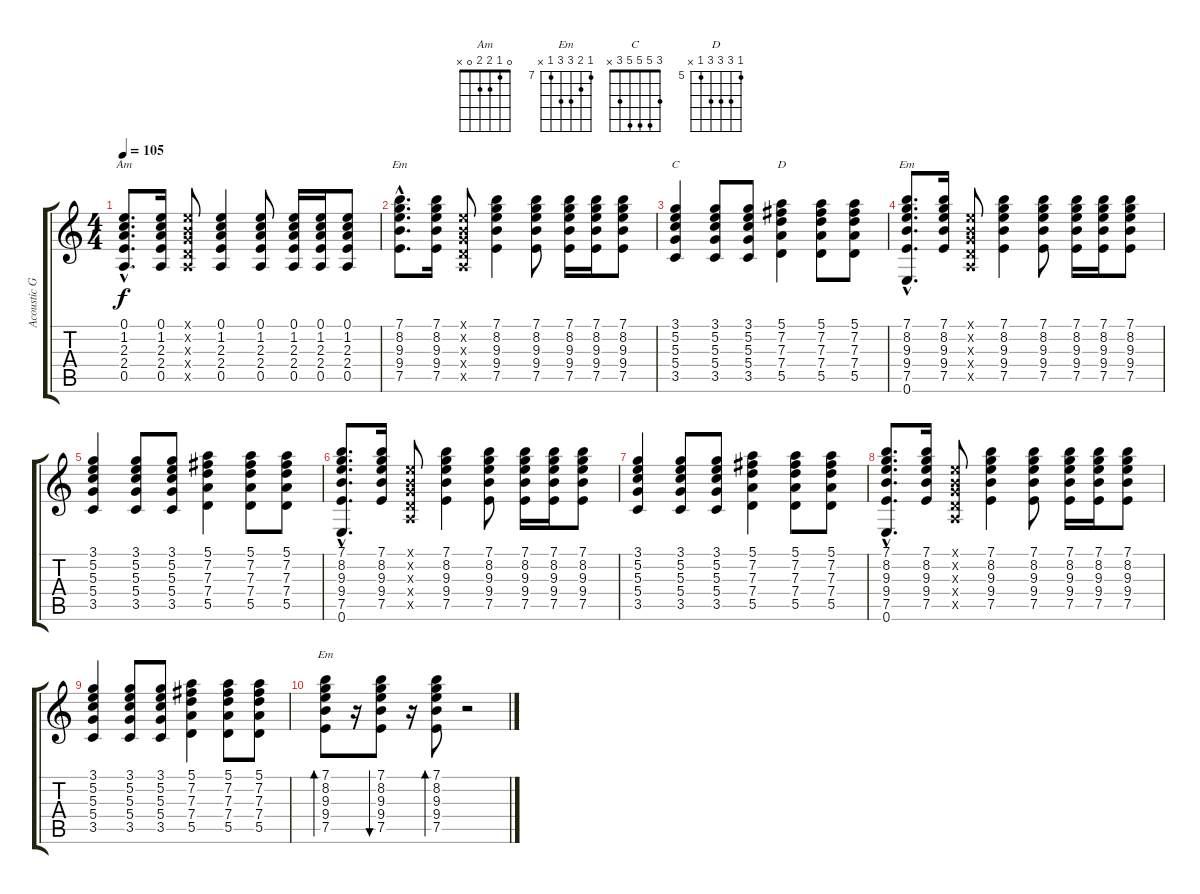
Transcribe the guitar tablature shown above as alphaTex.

\track ("Acoustic Guitar" "Acoustic G") {instrument acousticguitarsteel}
\staff {score tabs}
\tuning (E4 B3 G3 D3 A2 E2) {hide}
\chord ("Am" 0 1 2 2 0 x)
\chord ("Em" 0 0 0 2 2 0)
\chord ("C" 3 5 5 5 3 x)
\chord ("D" 5 7 7 7 5 x) {firstfret 5}
\chord ("Em" 7 8 9 9 7 0) {firstfret 7}
\chord ("Em" 7 8 9 9 7 x) {firstfret 7}
\ts (4 4)
\tempo 105
\clef g2
\ks c
(0.1{hac} 1.2{hac} 2.3{hac} 2.4{hac} 0.5{hac}).8{d ch "Am" dy f} (0.1 1.2 2.3 2.4 0.5).16 (0.1{x} 0.2{x} 0.3{x} 0.4{x} 0.5{x}).8 (0.1 1.2 2.3 2.4 0.5).4 (0.1 1.2 2.3 2.4 0.5).8 (0.1 1.2 2.3 2.4 0.5).16 (0.1 1.2 2.3 2.4 0.5).16 (0.1 1.2 2.3 2.4 0.5).8 |
(7.1{hac} 8.2{hac} 9.3{hac} 9.4{hac} 7.5{hac}).8{d ch "Em"} (7.1 8.2 9.3 9.4 7.5).16 (0.1{x} 0.2{x} 0.3{x} 0.4{x} 0.5{x}).8 (7.1 8.2 9.3 9.4 7.5).4 (7.1 8.2 9.3 9.4 7.5).8 (7.1 8.2 9.3 9.4 7.5).16 (7.1 8.2 9.3 9.4 7.5).16 (7.1 8.2 9.3 9.4 7.5).8 |
(3.1 5.2 5.3 5.4 3.5).4{ch "C"} (3.1 5.2 5.3 5.4 3.5).8 (3.1 5.2 5.3 5.4 3.5).8 (5.1 7.2 7.3 7.4 5.5).4{ch "D"} (5.1 7.2 7.3 7.4 5.5).8 (5.1 7.2 7.3 7.4 5.5).8 |
(7.1{hac} 8.2{hac} 9.3{hac} 9.4{hac} 7.5{hac} 0.6{hac}).8{d ch "Em"} (7.1 8.2 9.3 9.4 7.5).16 (0.1{x} 0.2{x} 0.3{x} 0.4{x} 0.5{x}).8 (7.1 8.2 9.3 9.4 7.5).4 (7.1 8.2 9.3 9.4 7.5).8 (7.1 8.2 9.3 9.4 7.5).16 (7.1 8.2 9.3 9.4 7.5).16 (7.1 8.2 9.3 9.4 7.5).8 |
(3.1 5.2 5.3 5.4 3.5).4 (3.1 5.2 5.3 5.4 3.5).8 (3.1 5.2 5.3 5.4 3.5).8 (5.1 7.2 7.3 7.4 5.5).4 (5.1 7.2 7.3 7.4 5.5).8 (5.1 7.2 7.3 7.4 5.5).8 |
(7.1{hac} 8.2{hac} 9.3{hac} 9.4{hac} 7.5{hac} 0.6{hac}).8{d} (7.1 8.2 9.3 9.4 7.5).16 (0.1{x} 0.2{x} 0.3{x} 0.4{x} 0.5{x}).8 (7.1 8.2 9.3 9.4 7.5).4 (7.1 8.2 9.3 9.4 7.5).8 (7.1 8.2 9.3 9.4 7.5).16 (7.1 8.2 9.3 9.4 7.5).16 (7.1 8.2 9.3 9.4 7.5).8 |
(3.1 5.2 5.3 5.4 3.5).4 (3.1 5.2 5.3 5.4 3.5).8 (3.1 5.2 5.3 5.4 3.5).8 (5.1 7.2 7.3 7.4 5.5).4 (5.1 7.2 7.3 7.4 5.5).8{volume 10} (5.1 7.2 7.3 7.4 5.5).8 |
(7.1{hac} 8.2{hac} 9.3{hac} 9.4{hac} 7.5{hac} 0.6{hac}).8{d volume 8} (7.1 8.2 9.3 9.4 7.5).16 (0.1{x} 0.2{x} 0.3{x} 0.4{x} 0.5{x}).8 (7.1 8.2 9.3 9.4 7.5).4 (7.1 8.2 9.3 9.4 7.5).8 (7.1 8.2 9.3 9.4 7.5).16 (7.1 8.2 9.3 9.4 7.5).16 (7.1 8.2 9.3 9.4 7.5).8 |
(3.1 5.2 5.3 5.4 3.5).4{volume 6} (3.1 5.2 5.3 5.4 3.5).8 (3.1 5.2 5.3 5.4 3.5).8 (5.1 7.2 7.3 7.4 5.5).4 (5.1 7.2 7.3 7.4 5.5).8 (5.1 7.2 7.3 7.4 5.5).8 |
(7.1 8.2 9.3 9.4 7.5).8{bd 30 ch "Em" volume 4} r.16 (7.1 8.2 9.3 9.4 7.5).8{bu 30} r.16 (7.1 8.2 9.3 9.4 7.5).8{bd 30} r.2
